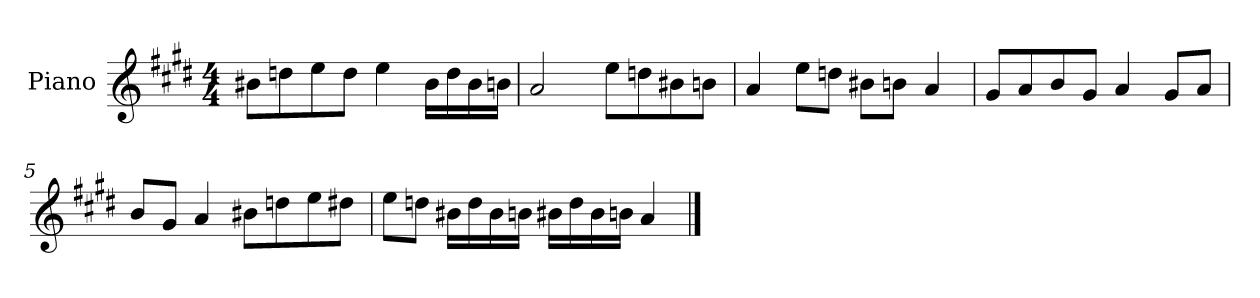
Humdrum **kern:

**kern
*part1
*staff1
*I"Piano
*I'P-no
*clefG2
*k[f#c#g#d#]
*M4/4
*MM90
=1
8b#X\L
8ddn\
8ee\
8dd\J
4ee\
16b#\LL
16dd\
16b#\
16bn\JJ
=2
2a/
8ee\L
8ddn\
8b#X\
8bn\J
=3
4a/
8ee\L
8ddn\J
8b#X\L
8bn\J
4a/
=4
8g#/L
8a/
8b/
8g#/J
4a/
8g#/L
8a/J
!!LO:LB:g=z
=5
8b/L
8g#/J
4a/
8b#X\L
8ddn\
8ee\
8dd#X\J
=6
8ee\L
8ddn\J
16b#X\LL
16dd\
16b#\
16bn\JJ
16b#X\LL
16dd\
16b#\
16bn\JJ
4a/
==
*-
